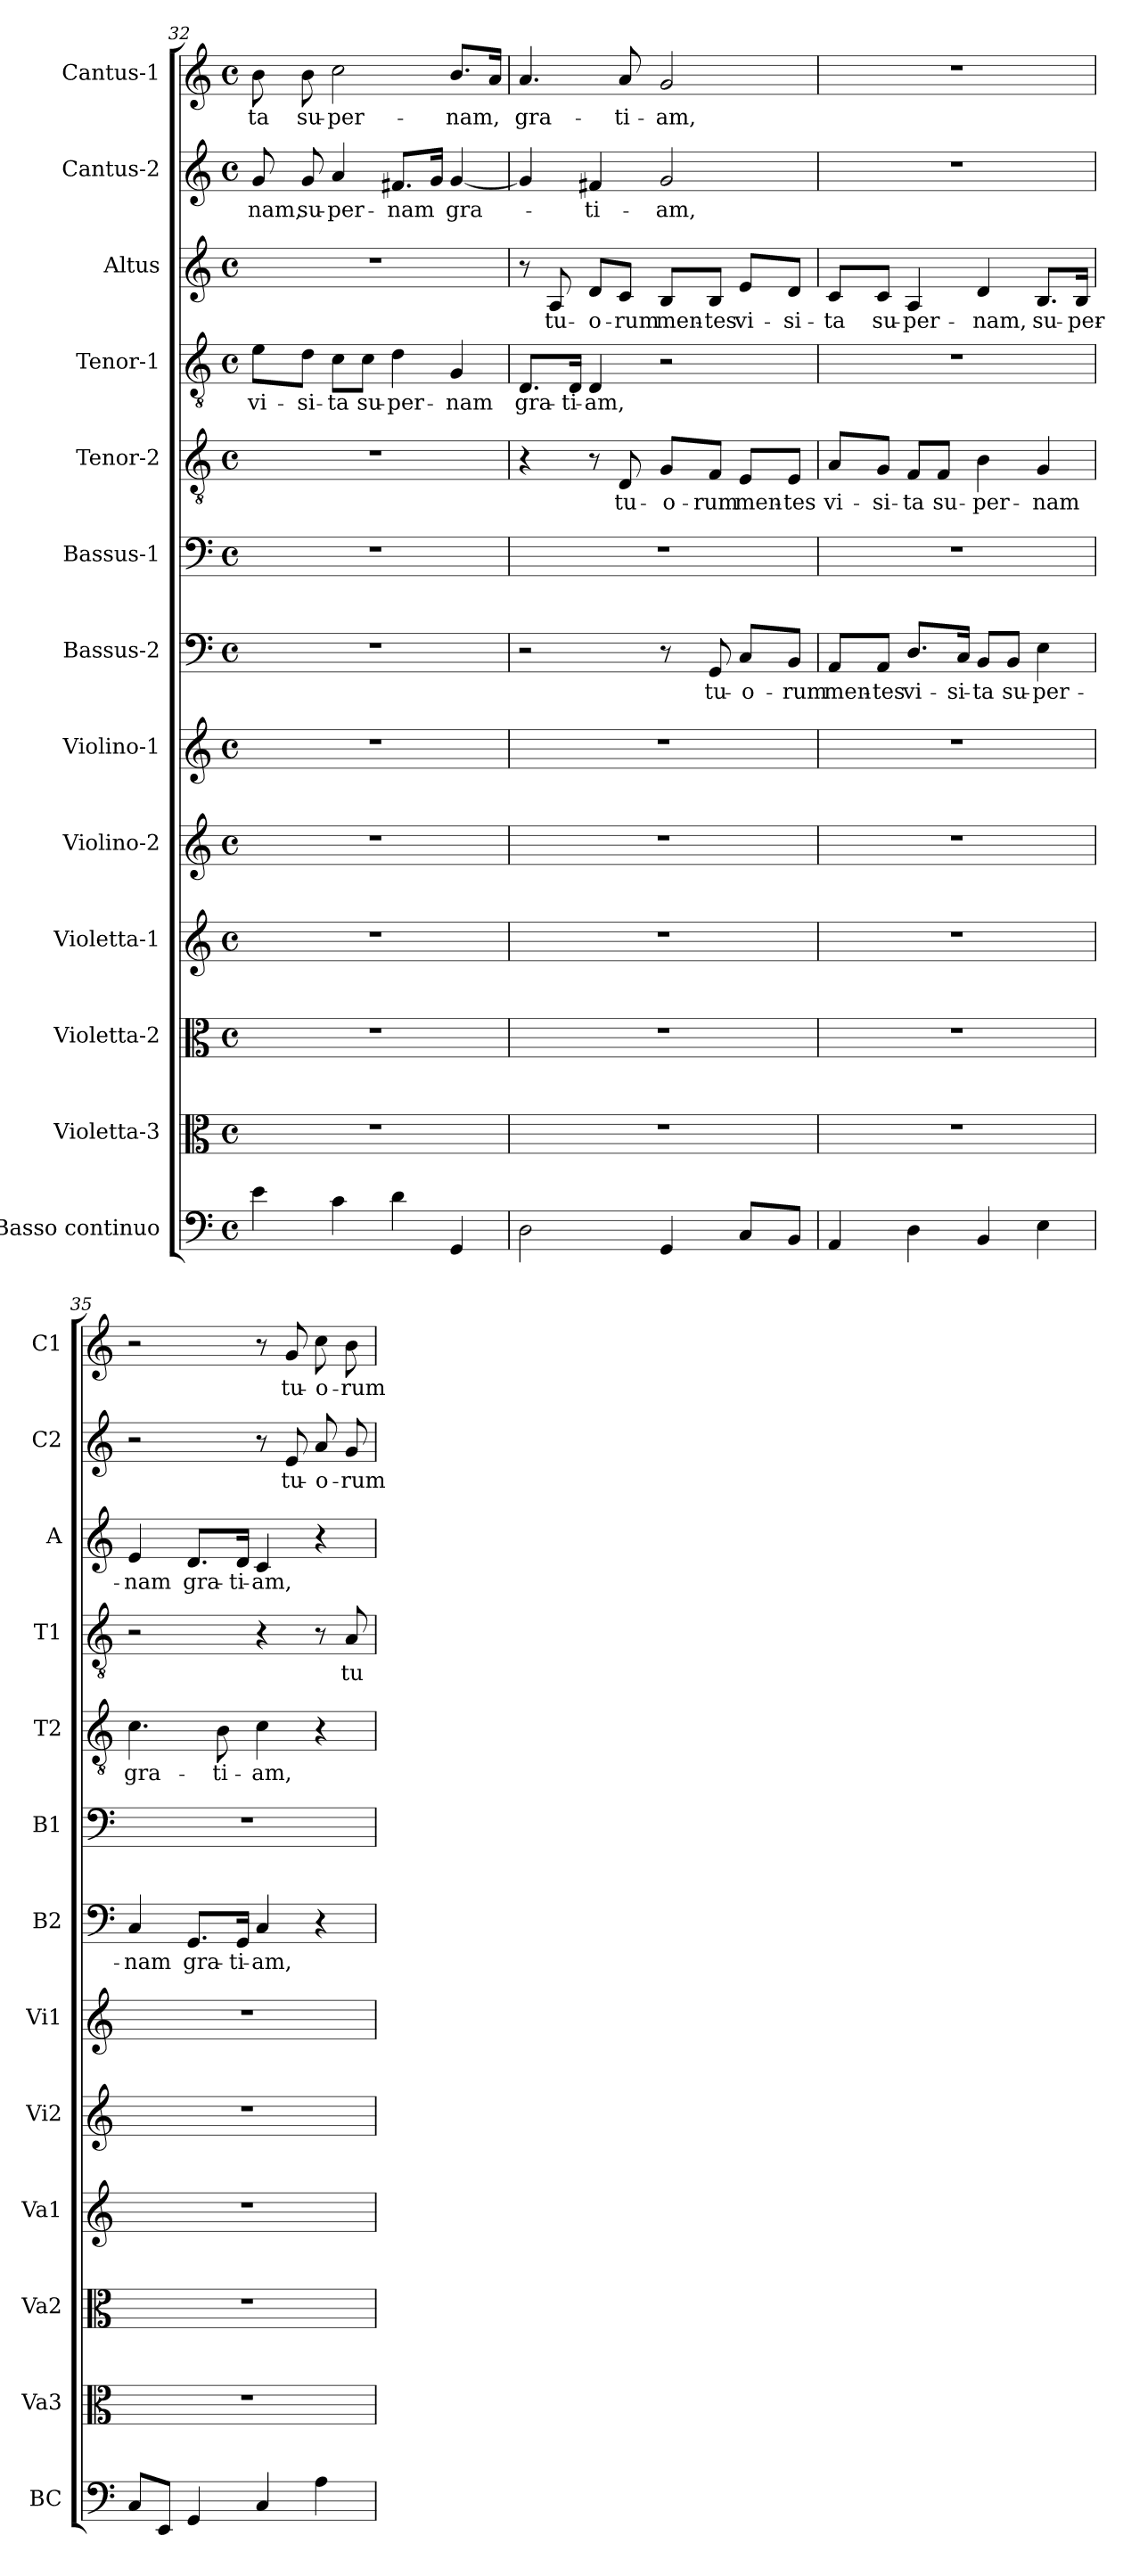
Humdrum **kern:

**kern	**kern	**kern	**kern	**kern	**kern	**kern	**text	**kern	**kern	**text	**kern	**text	**kern	**text	**kern	**text	**kern	**text
*part13	*part12	*part11	*part10	*part9	*part8	*part7	*part7	*part6	*part5	*part5	*part4	*part4	*part3	*part3	*part2	*part2	*part1	*part1
*staff13	*staff12	*staff11	*staff10	*staff9	*staff8	*staff7	*staff7	*staff6	*staff5	*staff5	*staff4	*staff4	*staff3	*staff3	*staff2	*staff2	*staff1	*staff1
*I"Basso continuo	*I"Violetta-3	*I"Violetta-2	*I"Violetta-1	*I"Violino-2	*I"Violino-1	*I"Bassus-2	*	*I"Bassus-1	*I"Tenor-2	*	*I"Tenor-1	*	*I"Altus	*	*I"Cantus-2	*	*I"Cantus-1	*
*I'BC	*I'Va3	*I'Va2	*I'Va1	*I'Vi2	*I'Vi1	*I'B2	*	*I'B1	*I'T2	*	*I'T1	*	*I'A	*	*I'C2	*	*I'C1	*
!!LO:LB:g=z
*clefF4	*clefC3	*clefC3	*clefG2	*clefG2	*clefG2	*clefF4	*	*clefF4	*clefGv2	*	*clefGv2	*	*clefG2	*	*clefG2	*	*clefG2	*
*k[]	*k[]	*k[]	*k[]	*k[]	*k[]	*k[]	*	*k[]	*k[]	*	*k[]	*	*k[]	*	*k[]	*	*k[]	*
*C:	*C:	*C:	*C:	*C:	*C:	*C:	*	*C:	*C:	*	*C:	*	*C:	*	*C:	*	*C:	*
*M4/4	*M4/4	*M4/4	*M4/4	*M4/4	*M4/4	*M4/4	*	*M4/4	*M4/4	*	*M4/4	*	*M4/4	*	*M4/4	*	*M4/4	*
*met(c)	*met(c)	*met(c)	*met(c)	*met(c)	*met(c)	*met(c)	*	*met(c)	*met(c)	*	*met(c)	*	*met(c)	*	*met(c)	*	*met(c)	*
=32	=32	=32	=32	=32	=32	=32	=32	=32	=32	=32	=32	=32	=32	=32	=32	=32	=32	=32
!	!	!	!	!	!	!	!	!	!	!	!	!LO:LY:b	!	!	!	!LO:LY:b	!	!LO:LY:b
4e\	1r	1r	1r	1r	1r	1r	.	1r	1r	.	8e\L	vi-	1r	.	8g/	-nam,	8b\	-ta
!	!	!	!	!	!	!	!	!	!	!	!	!LO:LY:b	!	!	!	!LO:LY:b	!	!LO:LY:b
.	.	.	.	.	.	.	.	.	.	.	8d\J	-si-	.	.	8g/	su-	8b\	su-
!	!	!	!	!	!	!	!	!	!	!	!	!LO:LY:b	!	!	!	!LO:LY:b	!	!LO:LY:b
4c\	.	.	.	.	.	.	.	.	.	.	8c\L	-ta	.	.	4a/	-per-	2cc\	-per-
!	!	!	!	!	!	!	!	!	!	!	!	!LO:LY:b	!	!	!	!	!	!
.	.	.	.	.	.	.	.	.	.	.	8c\J	su-	.	.	.	.	.	.
!	!	!	!	!	!	!	!	!	!	!	!	!LO:LY:b	!	!	!	!LO:LY:b	!	!
4d\	.	.	.	.	.	.	.	.	.	.	4d\	-per-	.	.	8.f#X/L	-nam	.	.
.	.	.	.	.	.	.	.	.	.	.	.	.	.	.	16g/Jk	.	.	.
!	!	!	!	!	!	!	!	!	!	!	!	!LO:LY:b	!	!	!	!LO:LY:b	!	!LO:LY:b
4GG/	.	.	.	.	.	.	.	.	.	.	4G/	-nam	.	.	[4g/	gra-	8.b/L	-nam,
.	.	.	.	.	.	.	.	.	.	.	.	.	.	.	.	.	16a/Jk	.
=33	=33	=33	=33	=33	=33	=33	=33	=33	=33	=33	=33	=33	=33	=33	=33	=33	=33	=33
!	!	!	!	!	!	!	!	!	!	!	!	!LO:LY:b	!	!	!	!	!	!LO:LY:b
2D\	1r	1r	1r	1r	1r	2r	.	1r	4r	.	8.D/L	gra-	8r	.	4g/]	.	4.a/	gra-
!	!	!	!	!	!	!	!	!	!	!	!	!	!	!LO:LY:b	!	!	!	!
.	.	.	.	.	.	.	.	.	.	.	.	.	8A/	tu-	.	.	.	.
!	!	!	!	!	!	!	!	!	!	!	!	!LO:LY:b	!	!	!	!	!	!
.	.	.	.	.	.	.	.	.	.	.	16D/Jk	-ti-	.	.	.	.	.	.
!	!	!	!	!	!	!	!	!	!	!	!	!LO:LY:b	!	!LO:LY:b	!	!LO:LY:b	!	!
.	.	.	.	.	.	.	.	.	8r	.	4D/	-am,	8d/L	-o-	4f#X/	-ti-	.	.
!	!	!	!	!	!	!	!	!	!	!LO:LY:b	!	!	!	!LO:LY:b	!	!	!	!LO:LY:b
.	.	.	.	.	.	.	.	.	8D/	tu-	.	.	8c/J	-rum	.	.	8a/	-ti-
!	!	!	!	!	!	!	!	!	!	!LO:LY:b	!	!	!	!LO:LY:b	!	!LO:LY:b	!	!LO:LY:b
4GG/	.	.	.	.	.	8r	.	.	8G/L	-o-	2r	.	8B/L	men-	2g/	-am,	2g/	-am,
!	!	!	!	!	!	!	!LO:LY:b	!	!	!LO:LY:b	!	!	!	!LO:LY:b	!	!	!	!
.	.	.	.	.	.	8GG/	tu-	.	8F/J	-rum	.	.	8B/J	-tes	.	.	.	.
!	!	!	!	!	!	!	!LO:LY:b	!	!	!LO:LY:b	!	!	!	!LO:LY:b	!	!	!	!
8C/L	.	.	.	.	.	8C/L	-o-	.	8E/L	men-	.	.	8e/L	vi-	.	.	.	.
!	!	!	!	!	!	!	!LO:LY:b	!	!	!LO:LY:b	!	!	!	!LO:LY:b	!	!	!	!
8BB/J	.	.	.	.	.	8BB/J	-rum	.	8E/J	-tes	.	.	8d/J	-si-	.	.	.	.
=34	=34	=34	=34	=34	=34	=34	=34	=34	=34	=34	=34	=34	=34	=34	=34	=34	=34	=34
!	!	!	!	!	!	!	!LO:LY:b	!	!	!LO:LY:b	!	!	!	!LO:LY:b	!	!	!	!
4AA/	1r	1r	1r	1r	1r	8AA/L	men-	1r	8A/L	vi-	1r	.	8c/L	-ta	1r	.	1r	.
!	!	!	!	!	!	!	!LO:LY:b	!	!	!LO:LY:b	!	!	!	!LO:LY:b	!	!	!	!
.	.	.	.	.	.	8AA/J	-tes	.	8G/J	-si-	.	.	8c/J	su-	.	.	.	.
!	!	!	!	!	!	!	!LO:LY:b	!	!	!LO:LY:b	!	!	!	!LO:LY:b	!	!	!	!
4D\	.	.	.	.	.	8.D/L	vi-	.	8F/L	-ta	.	.	4A/	-per-	.	.	.	.
!	!	!	!	!	!	!	!	!	!	!LO:LY:b	!	!	!	!	!	!	!	!
.	.	.	.	.	.	.	.	.	8F/J	su-	.	.	.	.	.	.	.	.
!	!	!	!	!	!	!	!LO:LY:b	!	!	!	!	!	!	!	!	!	!	!
.	.	.	.	.	.	16C/Jk	-si-	.	.	.	.	.	.	.	.	.	.	.
!	!	!	!	!	!	!	!LO:LY:b	!	!	!LO:LY:b	!	!	!	!LO:LY:b	!	!	!	!
4BB/	.	.	.	.	.	8BB/L	-ta	.	4B\	-per-	.	.	4d/	-nam,	.	.	.	.
!	!	!	!	!	!	!	!LO:LY:b	!	!	!	!	!	!	!	!	!	!	!
.	.	.	.	.	.	8BB/J	su-	.	.	.	.	.	.	.	.	.	.	.
!	!	!	!	!	!	!	!LO:LY:b	!	!	!LO:LY:b	!	!	!	!LO:LY:b	!	!	!	!
4E\	.	.	.	.	.	4E\	-per-	.	4G/	-nam	.	.	8.B/L	su-	.	.	.	.
!	!	!	!	!	!	!	!	!	!	!	!	!	!	!LO:LY:b	!	!	!	!
.	.	.	.	.	.	.	.	.	.	.	.	.	16B/Jk	-per-	.	.	.	.
=35	=35	=35	=35	=35	=35	=35	=35	=35	=35	=35	=35	=35	=35	=35	=35	=35	=35	=35
!	!	!	!	!	!	!	!LO:LY:b	!	!	!LO:LY:b	!	!	!	!LO:LY:b	!	!	!	!
8C/L	1r	1r	1r	1r	1r	4C/	-nam	1r	4.c\	gra-	2r	.	4e/	-nam	2r	.	2r	.
8EE/J	.	.	.	.	.	.	.	.	.	.	.	.	.	.	.	.	.	.
!	!	!	!	!	!	!	!LO:LY:b	!	!	!	!	!	!	!LO:LY:b	!	!	!	!
4GG/	.	.	.	.	.	8.GG/L	gra-	.	.	.	.	.	8.d/L	gra-	.	.	.	.
!	!	!	!	!	!	!	!	!	!	!LO:LY:b	!	!	!	!	!	!	!	!
.	.	.	.	.	.	.	.	.	8B\	-ti-	.	.	.	.	.	.	.	.
!	!	!	!	!	!	!	!LO:LY:b	!	!	!	!	!	!	!LO:LY:b	!	!	!	!
.	.	.	.	.	.	16GG/Jk	-ti-	.	.	.	.	.	16d/Jk	-ti-	.	.	.	.
!	!	!	!	!	!	!	!LO:LY:b	!	!	!LO:LY:b	!	!	!	!LO:LY:b	!	!	!	!
4C/	.	.	.	.	.	4C/	-am,	.	4c\	-am,	4r	.	4c/	-am,	8r	.	8r	.
!	!	!	!	!	!	!	!	!	!	!	!	!	!	!	!	!LO:LY:b	!	!LO:LY:b
.	.	.	.	.	.	.	.	.	.	.	.	.	.	.	8e/	tu-	8g/	tu-
!	!	!	!	!	!	!	!	!	!	!	!	!	!	!	!	!LO:LY:b	!	!LO:LY:b
4A\	.	.	.	.	.	4r	.	.	4r	.	8r	.	4r	.	8a/	-o-	8cc\	-o-
!	!	!	!	!	!	!	!	!	!	!	!	!LO:LY:b	!	!	!	!LO:LY:b	!	!LO:LY:b
.	.	.	.	.	.	.	.	.	.	.	8A/	tu-	.	.	8g/	-rum	8b\	-rum
=	=	=	=	=	=	=	=	=	=	=	=	=	=	=	=	=	=	=
*-	*-	*-	*-	*-	*-	*-	*-	*-	*-	*-	*-	*-	*-	*-	*-	*-	*-	*-
